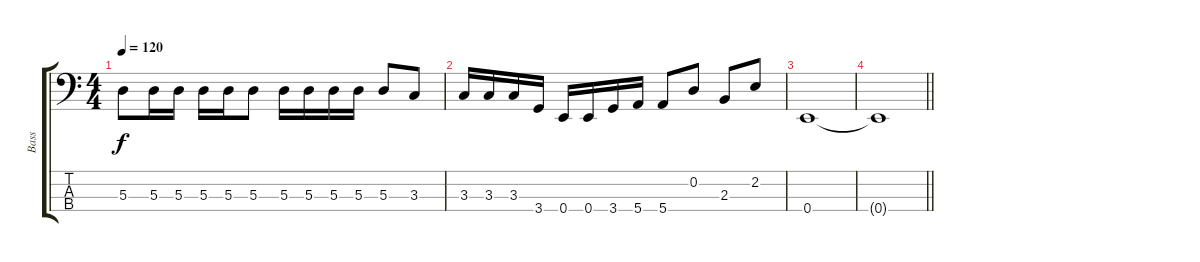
\track ("Bass" "Bass") {instrument electricbassfinger}
\staff {score tabs}
\tuning (G2 D2 A1 E1) {hide}
\ts (4 4)
\tempo 120
\clef f4
\ks c
5.3.8{dy f} 5.3.16 5.3.16 5.3.16 5.3.16 5.3.8 5.3.16 5.3.16 5.3.16 5.3.16 5.3.8 3.3.8 |
3.3.16 3.3.16 3.3.16 3.4.16 0.4.16 0.4.16 3.4.16 5.4.16 5.4.8 0.2.8 2.3.8 2.2.8 |
0.4.1 |
\barLineRight lightlight
0.4{t}.1
